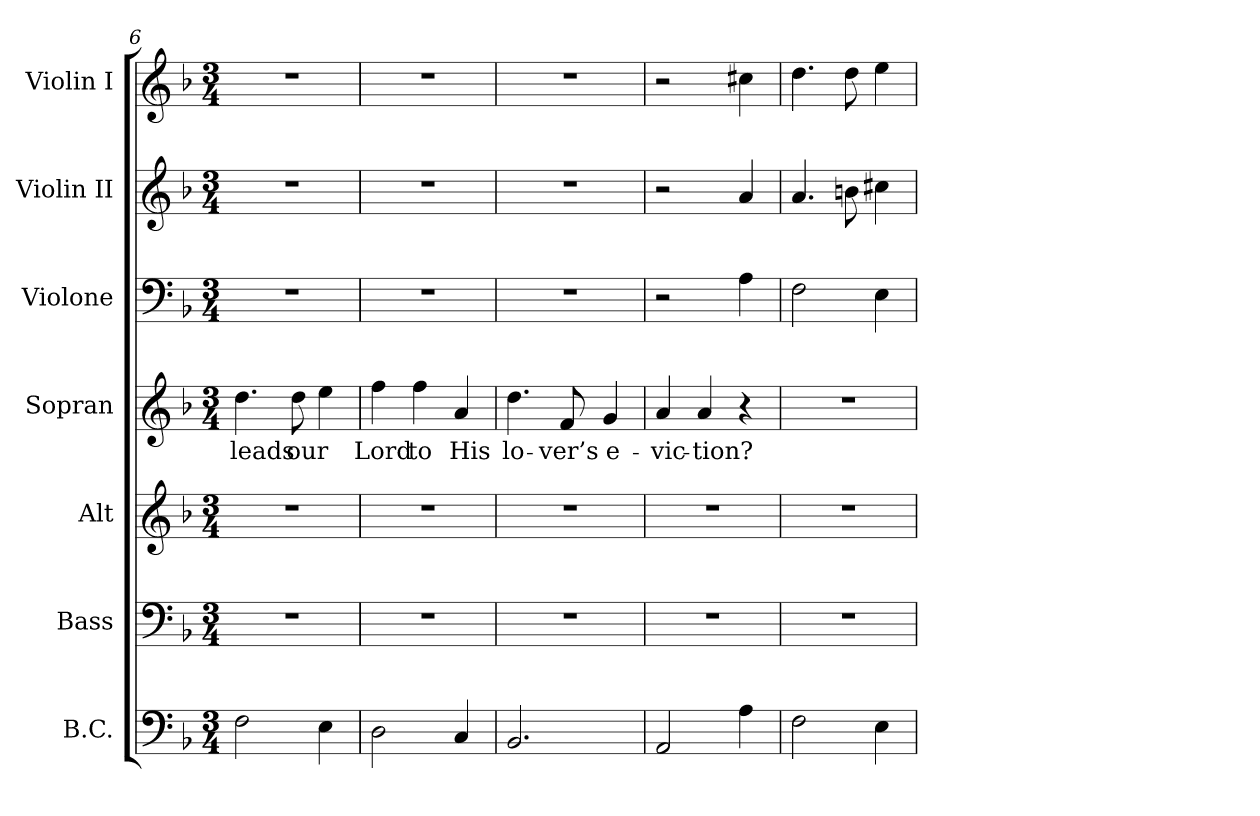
**kern	**kern	**kern	**kern	**text	**kern	**kern	**kern
*part7	*part6	*part5	*part4	*part4	*part3	*part2	*part1
*staff7	*staff6	*staff5	*staff4	*staff4	*staff3	*staff2	*staff1
*I"B.C.	*I"Bass	*I"Alt	*I"Sopran	*	*I"Violone	*I"Violin II	*I"Violin I
*	*I'B.	*I'A.	*I'S.	*	*	*I'Vln. II	*I'Vln. I
*clefF4	*clefF4	*clefG2	*clefG2	*	*clefF4	*clefG2	*clefG2
*k[b-]	*k[b-]	*k[b-]	*k[b-]	*	*k[b-]	*k[b-]	*k[b-]
*F:	*F:	*F:	*F:	*	*F:	*F:	*F:
*M3/4	*M3/4	*M3/4	*M3/4	*	*M3/4	*M3/4	*M3/4
=6	=6	=6	=6	=6	=6	=6	=6
!	!LO:N:vis=1	!LO:N:vis=1	!	!	!	!	!
!	!	!	!	!LO:LY:b:color=#000000	!LO:N:vis=1	!LO:N:vis=1	!LO:N:vis=1
2Fi\	2.r	2.r	4.ddi\	leads	2.r	2.r	2.r
!	!	!	!	!LO:LY:b:color=#000000	!	!	!
.	.	.	8ddi\	our	.	.	.
4Ei\	.	.	4eei\	.	.	.	.
=7	=7	=7	=7	=7	=7	=7	=7
!	!LO:N:vis=1	!LO:N:vis=1	!	!	!	!	!
!	!	!	!	!LO:LY:b:color=#000000	!LO:N:vis=1	!LO:N:vis=1	!LO:N:vis=1
2Di\	2.r	2.r	4ffi\	Lord	2.r	2.r	2.r
!	!	!	!	!LO:LY:b:color=#000000	!	!	!
.	.	.	4ffi\	to	.	.	.
!	!	!	!	!LO:LY:b:color=#000000	!	!	!
4Ci/	.	.	4ai/	His	.	.	.
=8	=8	=8	=8	=8	=8	=8	=8
!	!LO:N:vis=1	!LO:N:vis=1	!	!	!	!	!
!	!	!	!	!LO:LY:b:color=#000000	!LO:N:vis=1	!LO:N:vis=1	!LO:N:vis=1
2.BB-i/	2.r	2.r	4.ddi\	lo-	2.r	2.r	2.r
!	!	!	!	!LO:LY:b:color=#000000	!	!	!
.	.	.	8fi/	-ver’s	.	.	.
!	!	!	!	!LO:LY:b:color=#000000	!	!	!
.	.	.	4gi/	e-	.	.	.
!!LO:LB:g=z
=9	=9	=9	=9	=9	=9	=9	=9
!	!LO:N:vis=1	!LO:N:vis=1	!	!	!	!	!
!	!	!	!	!LO:LY:b:color=#000000	!	!	!
2AAi/	2.r	2.r	4ai/	-vic-	2r	2r	2r
!	!	!	!	!LO:LY:b:color=#000000	!	!	!
.	.	.	4ai/	-tion?	.	.	.
4Ai\	.	.	4r	.	4Ai\	4ai/	4cc#Xi\
=10	=10	=10	=10	=10	=10	=10	=10
!	!LO:N:vis=1	!LO:N:vis=1	!LO:N:vis=1	!	!	!	!
2Fi\	2.r	2.r	2.r	.	2Fi\	4.ai/	4.ddi\
.	.	.	.	.	.	8bni\	8ddi\
4Ei\	.	.	.	.	4Ei\	4cc#Xi\	4eei\
=	=	=	=	=	=	=	=
*-	*-	*-	*-	*-	*-	*-	*-
